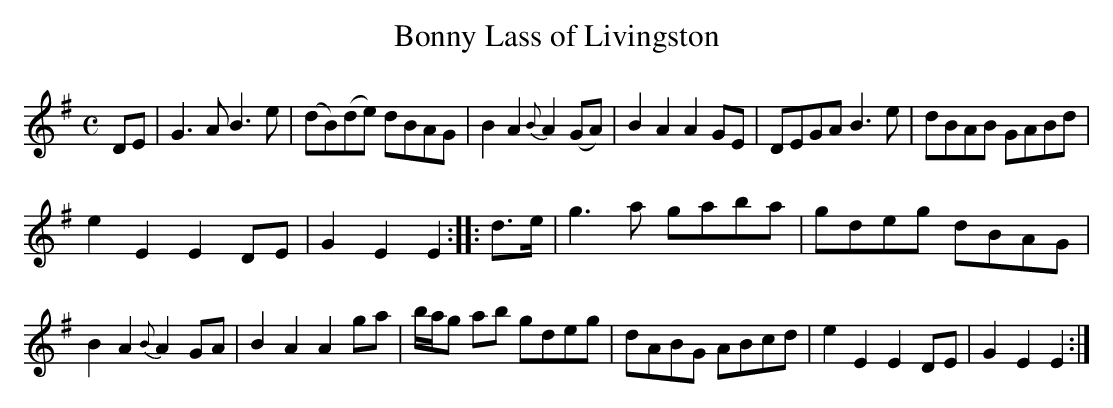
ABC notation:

X:1
T:Bonny Lass of Livingston
M:C
K:Em
DE|\
G3A B3e| (dB)(de) dBAG| B2A2 {B}A2(GA)| B2A2 A2GE|\
DEGA B3e| dBAB GABd|
e2E2 E2DE| G2E2 E2::\
d>e|\
g3a gaba| gdeg dBAG|
B2A2 {B}A2GA| B2A2 A2ga|\
b/a/g ab gdeg| dABG ABcd| e2E2 E2DE| G2E2 E2:|
